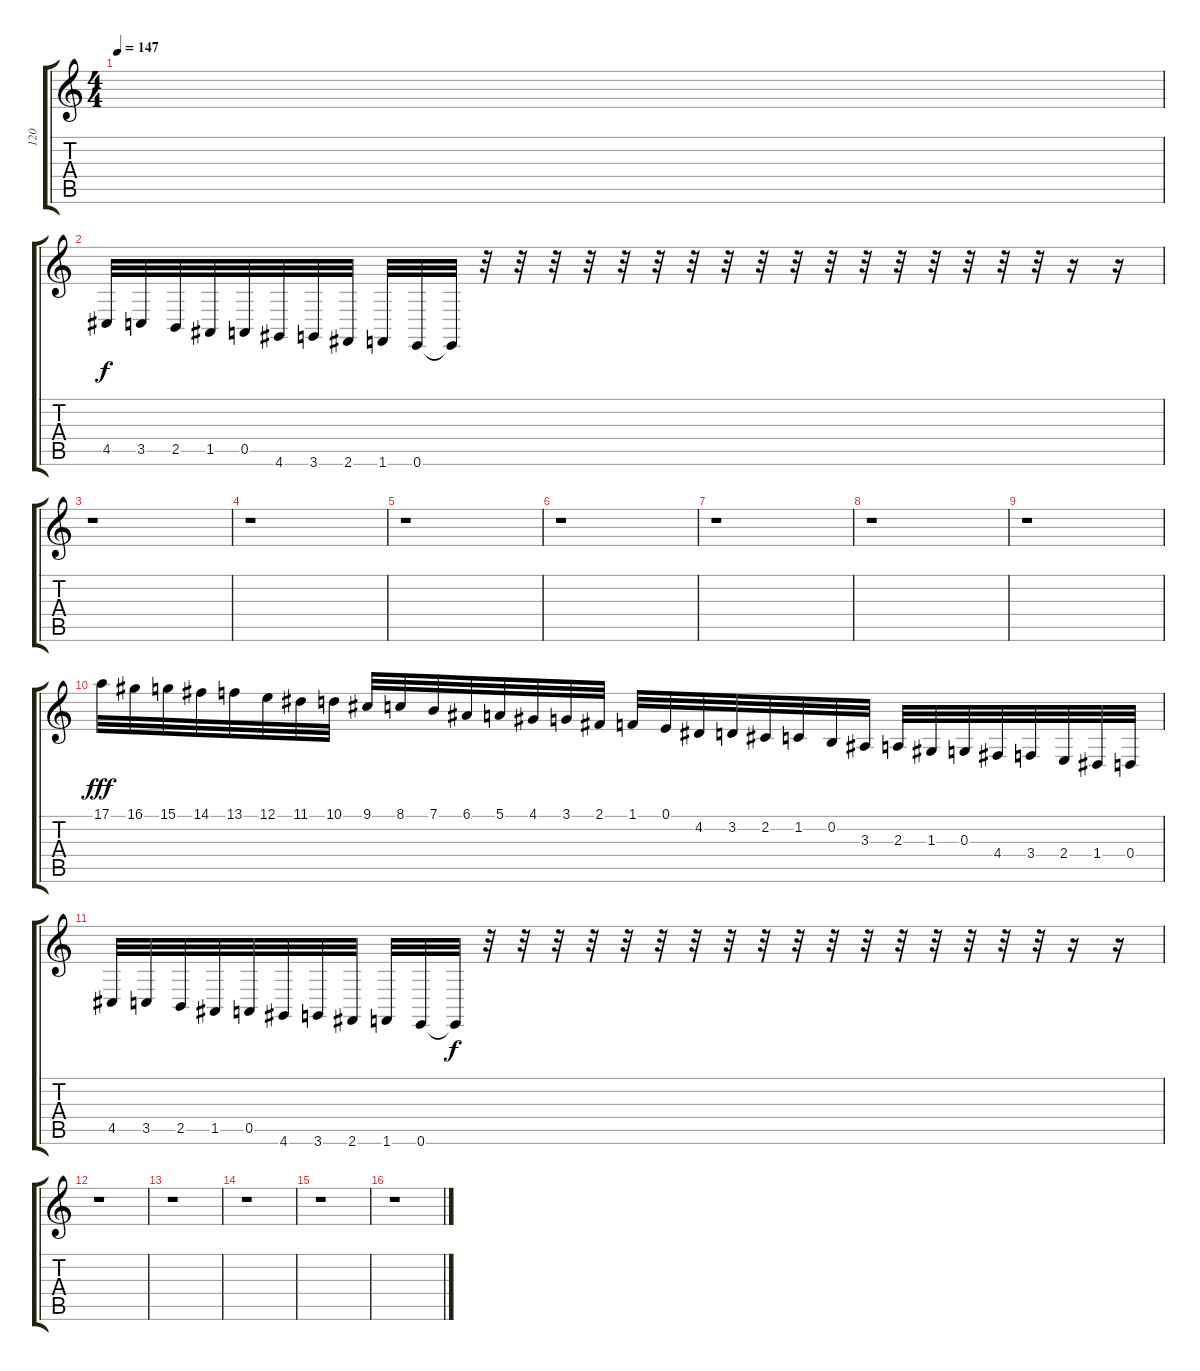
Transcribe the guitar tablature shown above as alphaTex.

\track ("120" "120") {instrument guitarfretnoise}
\staff {score tabs}
\tuning (E4 B3 G3 D3 A2 E2) {hide}
\ts (4 4)
\tempo 147
\clef g2
\ks c
|
4.5.32{balance 8} 3.5.32{balance 8} 2.5.32{balance 7} 1.5.32{balance 7} 0.5.32{balance 7} 4.6.32{balance 7} 3.6.32{balance 6} 2.6.32{balance 6} 1.6.32{balance 6} 0.6.32{balance 6} 0.6{t}.32{dy f balance 5} r.32{balance 5} r.32{balance 5} r.32{balance 5} r.32{balance 4} r.32{balance 4} r.32{balance 4} r.32{balance 4} r.32{balance 3} r.32{balance 3} r.32{balance 3} r.32{balance 3} r.32{balance 2} r.32{balance 2} r.32{balance 2} r.32{balance 2} r.32{balance 1} r.32{balance 1} r.16{balance 1} r.16 |
r.1 |
r.1 |
r.1 |
r.1 |
r.1 |
r.1 |
r.1 |
17.1.32{dy fff} 16.1.32{instrument guitarfretnoise} 15.1.32 14.1.32 13.1.32{balance 1} 12.1.32{balance 1} 11.1.32{balance 1} 10.1.32{balance 2} 9.1.32{balance 2} 8.1.32{balance 2} 7.1.32{balance 2} 6.1.32{balance 3} 5.1.32{balance 3} 4.1.32{balance 3} 3.1.32{balance 3} 2.1.32{balance 4} 1.1.32{balance 4} 0.1.32{balance 4} 4.2.32{balance 4} 3.2.32{balance 5} 2.2.32{balance 5} 1.2.32{balance 5} 0.2.32{balance 5} 3.3.32{balance 6} 2.3.32{balance 6} 1.3.32{balance 6} 0.3.32{balance 6} 4.4.32{balance 7} 3.4.32{balance 7} 2.4.32{balance 7} 1.4.32{balance 7} 0.4.32{balance 8} |
4.5.32{balance 8} 3.5.32{balance 8} 2.5.32{balance 8} 1.5.32{balance 9} 0.5.32{balance 9} 4.6.32{balance 9} 3.6.32{balance 9} 2.6.32{balance 10} 1.6.32{balance 10} 0.6.32{balance 10} 0.6{t}.32{dy f balance 10} r.32{balance 11} r.32{balance 11} r.32{balance 11} r.32{balance 11} r.32{balance 12} r.32{balance 12} r.32{balance 12} r.32{balance 12} r.32{balance 13} r.32{balance 13} r.32{balance 13} r.32{balance 13} r.32{balance 14} r.32{balance 14} r.32{balance 14} r.32{balance 14} r.32{balance 15} r.16{balance 15} r.16 |
r.1 |
r.1 |
r.1 |
r.1 |
r.1
